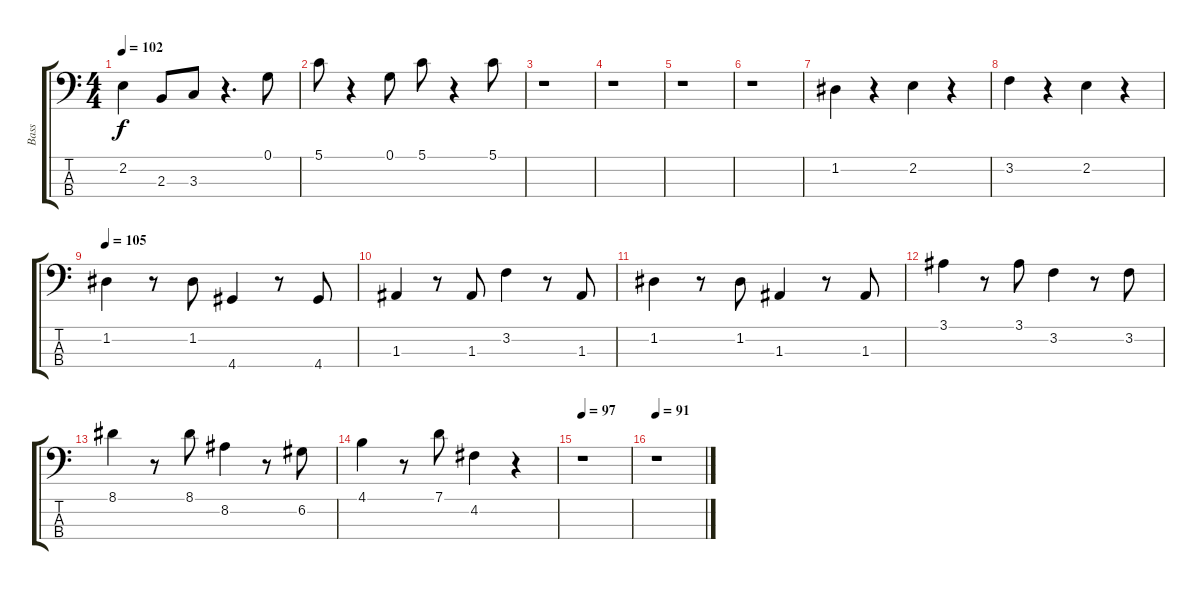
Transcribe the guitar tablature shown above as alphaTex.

\track ("Bass" "Bass") {instrument acousticbass}
\staff {score tabs}
\tuning (G2 D2 A1 E1) {hide}
\ts (4 4)
\tempo 102
\clef f4
\ks c
2.2.4{dy f} 2.3.8 3.3.8 r.4{d} 0.1.8 |
5.1.8 r.4 0.1.8 5.1.8 r.4 5.1.8 |
r.1 |
r.1 |
r.1 |
r.1 |
1.2.4 r.4 2.2.4 r.4 |
3.2.4 r.4 2.2.4 r.4 |
\tempo 105
1.2.4 r.8 1.2.8 4.4.4 r.8 4.4.8 |
1.3.4 r.8 1.3.8 3.2.4 r.8 1.3.8 |
1.2.4 r.8 1.2.8 1.3.4 r.8 1.3.8 |
3.1.4 r.8 3.1.8 3.2.4 r.8 3.2.8 |
8.1.4 r.8 8.1.8 8.2.4 r.8 6.2.8 |
4.1.4 r.8 7.1.8 4.2.4 r.4 |
\tempo 97
r.1 |
\tempo 91
r.1
